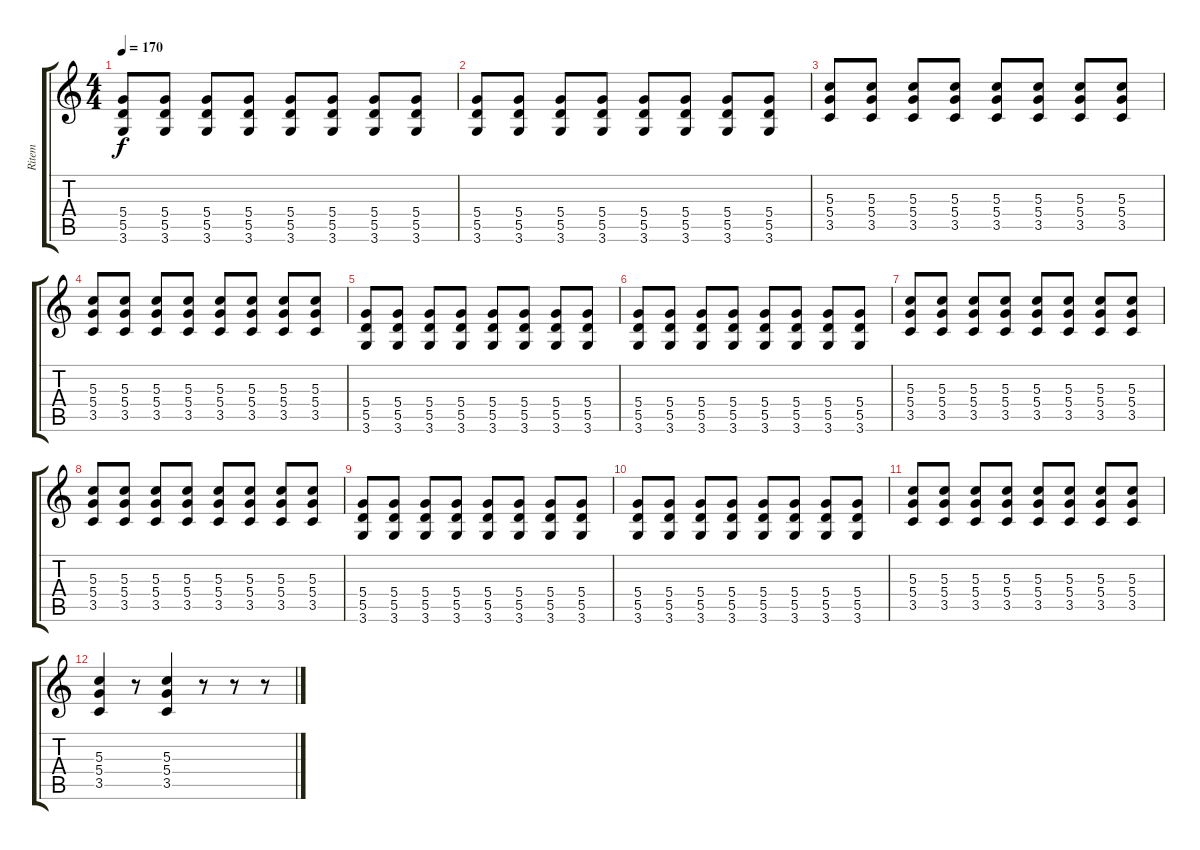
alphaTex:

\track ("Ritem" "Ritem") {instrument overdrivenguitar}
\staff {score tabs}
\tuning (E4 B3 G3 D3 A2 E2) {hide}
\ts (4 4)
\tempo 170
\clef g2
\ks c
(5.4 5.5 3.6).8{dy f} (5.4 5.5 3.6).8 (5.4 5.5 3.6).8 (5.4 5.5 3.6).8 (5.4 5.5 3.6).8 (5.4 5.5 3.6).8 (5.4 5.5 3.6).8 (5.4 5.5 3.6).8 |
(5.4 5.5 3.6).8 (5.4 5.5 3.6).8 (5.4 5.5 3.6).8 (5.4 5.5 3.6).8 (5.4 5.5 3.6).8 (5.4 5.5 3.6).8 (5.4 5.5 3.6).8 (5.4 5.5 3.6).8 |
(5.3 5.4 3.5).8 (5.3 5.4 3.5).8 (5.3 5.4 3.5).8 (5.3 5.4 3.5).8 (5.3 5.4 3.5).8 (5.3 5.4 3.5).8 (5.3 5.4 3.5).8 (5.3 5.4 3.5).8 |
(5.3 5.4 3.5).8 (5.3 5.4 3.5).8 (5.3 5.4 3.5).8 (5.3 5.4 3.5).8 (5.3 5.4 3.5).8 (5.3 5.4 3.5).8 (5.3 5.4 3.5).8 (5.3 5.4 3.5).8 |
(5.4 5.5 3.6).8 (5.4 5.5 3.6).8 (5.4 5.5 3.6).8 (5.4 5.5 3.6).8 (5.4 5.5 3.6).8 (5.4 5.5 3.6).8 (5.4 5.5 3.6).8 (5.4 5.5 3.6).8 |
(5.4 5.5 3.6).8 (5.4 5.5 3.6).8 (5.4 5.5 3.6).8 (5.4 5.5 3.6).8 (5.4 5.5 3.6).8 (5.4 5.5 3.6).8 (5.4 5.5 3.6).8 (5.4 5.5 3.6).8 |
(5.3 5.4 3.5).8 (5.3 5.4 3.5).8 (5.3 5.4 3.5).8 (5.3 5.4 3.5).8 (5.3 5.4 3.5).8 (5.3 5.4 3.5).8 (5.3 5.4 3.5).8 (5.3 5.4 3.5).8 |
(5.3 5.4 3.5).8 (5.3 5.4 3.5).8 (5.3 5.4 3.5).8 (5.3 5.4 3.5).8 (5.3 5.4 3.5).8 (5.3 5.4 3.5).8 (5.3 5.4 3.5).8 (5.3 5.4 3.5).8 |
(5.4 5.5 3.6).8 (5.4 5.5 3.6).8 (5.4 5.5 3.6).8 (5.4 5.5 3.6).8 (5.4 5.5 3.6).8 (5.4 5.5 3.6).8 (5.4 5.5 3.6).8 (5.4 5.5 3.6).8 |
(5.4 5.5 3.6).8 (5.4 5.5 3.6).8 (5.4 5.5 3.6).8 (5.4 5.5 3.6).8 (5.4 5.5 3.6).8 (5.4 5.5 3.6).8 (5.4 5.5 3.6).8 (5.4 5.5 3.6).8 |
(5.3 5.4 3.5).8 (5.3 5.4 3.5).8 (5.3 5.4 3.5).8 (5.3 5.4 3.5).8 (5.3 5.4 3.5).8 (5.3 5.4 3.5).8 (5.3 5.4 3.5).8 (5.3 5.4 3.5).8 |
(5.3 5.4 3.5).4 r.8 (5.3 5.4 3.5).4 r.8 r.8 r.8
